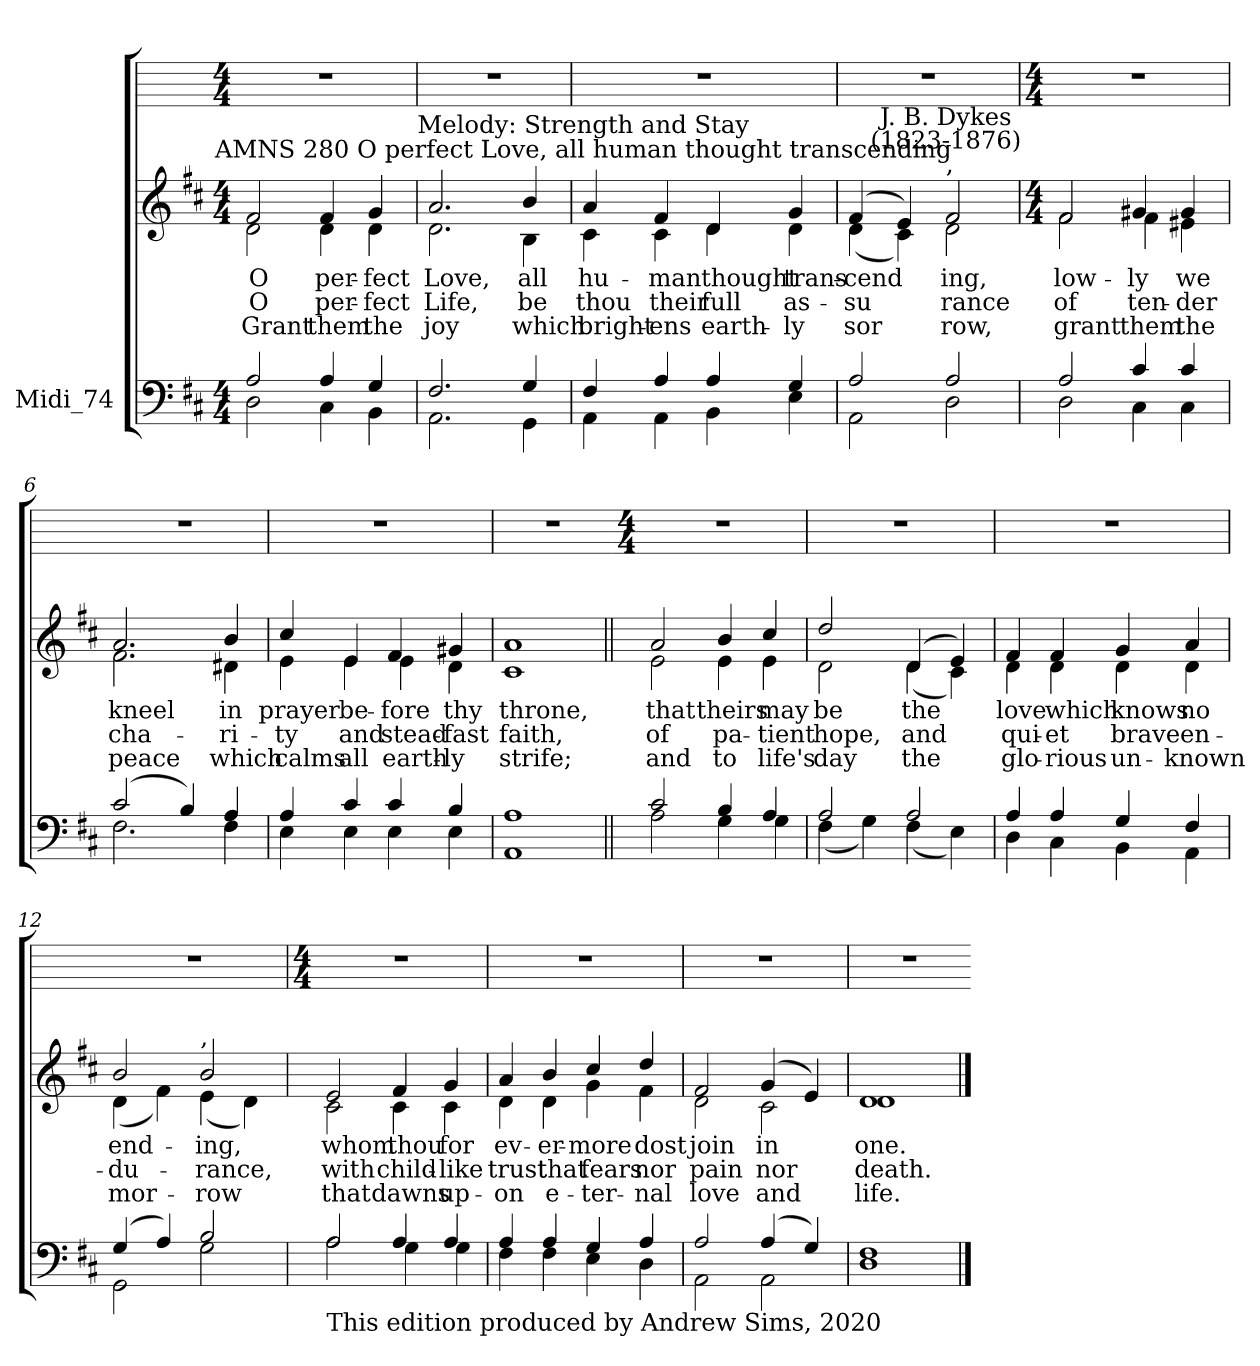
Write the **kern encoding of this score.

**kern	**kern	**text	**text	**text	**kern
*part3	*part2	*part2	*part2	*part2	*part1
*staff3	*staff2	*staff2	*staff2	*staff2	*staff1
*I"Midi_74	*	*	*	*	*
*clefF4	*clefG2	*	*	*	*
*k[f#c#]	*k[f#c#]	*	*	*	*
*D:	*D:	*	*	*	*
*M4/4	*M4/4	*	*	*	*M4/4
=1	=1	=1	=1	=1	=1
*^	*	*	*	*	*
!	!	!LO:TX:a:cj:t=Dorothy F. Gurney\n(1858-1932)	!	!	!	!
!	!	!	!LO:LY:b	!LO:LY:b	!LO:LY:b	!
*	*	*^	*	*	*	*
2A/	2D\	2f#/	2d\	O	O	Grant	1r
!	!	!	!	!LO:LY:b	!LO:LY:b	!LO:LY:b	!
4A/	4C#\	4f#/	4d\	per-	-per-	-them	.
!	!	!	!	!LO:LY:b	!LO:LY:b	!LO:LY:b	!
4G/	4BB\	4g/	4d\	fect	fect	the	.
=2	=2	=2	=2	=2	=2	=2	=2
!	!	!	!	!LO:LY:b	!LO:LY:b	!LO:LY:b	!
2.F#/	2.AA\	2.a/	2.d\	Love,	Life,	joy	1r
!	!	!	!	!LO:LY:b	!LO:LY:b	!LO:LY:b	!
4G/	4GG\	4b/	4B\	all	be	which	.
=3	=3	=3	=3	=3	=3	=3	=3
!	!	!LO:TX:a:cj:t=AMNS 280 O perfect Love, all human thought transcending	!	!	!	!	!
!	!	!LO:TX:a:cj:t=Melody&colon; Strength and Stay	!	!	!	!	!
!	!	!	!	!LO:LY:b	!LO:LY:b	!LO:LY:b	!
4F#/	4AA\	4a/	4c#\	hu-	-thou	bright-	1r
!	!	!	!	!LO:LY:b	!LO:LY:b	!LO:LY:b	!
4A/	4AA\	4f#/	4c#\	-man	their	ens	.
!	!	!	!	!LO:LY:b	!LO:LY:b	!LO:LY:b	!
4A/	4BB\	4d/	4d\	thought	full	earth-	.
!	!	!	!	!LO:LY:b	!LO:LY:b	!LO:LY:b	!
4G/	4E\	4g/	4d\	-trans-	-as-	-ly	.
=4	=4	=4	=4	=4	=4	=4	=4
!	!	!	!	!LO:LY:b	!LO:LY:b	!LO:LY:b	!
2A/	2AA\	(>4f#/	(<4d\	cend	su	sor	1r
.	.	4e/)	4c#\)	.	.	.	.
!	!	!LO:TX:a:t=,	!	!	!	!	!
!	!	!LO:TX:a:cj:t=J. B. Dykes\n(1823-1876)	!	!	!	!	!
!	!	!	!	!LO:LY:b	!LO:LY:b	!LO:LY:b	!
2A/	2D\	2f#/	2d\	ing,	rance	row,	.
!!LO:LB:g=z
=5	=5	=5	=5	=5	=5	=5	=5
*	*	*M4/4	*	*	*	*	*M4/4
!	!	!	!	!LO:LY:b	!LO:LY:b	!LO:LY:b	!
2A/	2D\	2f#/	2f#\	low-	-of	grant	1r
!	!	!	!	!LO:LY:b	!LO:LY:b	!LO:LY:b	!
4c#/	4C#\	4g#X/	4f#\	ly	ten-	-them	.
!	!	!	!	!LO:LY:b	!LO:LY:b	!LO:LY:b	!
4c#/	4C#\	4g#/	4e#X\	we	der	the	.
=6	=6	=6	=6	=6	=6	=6	=6
!	!	!	!	!LO:LY:b	!LO:LY:b	!LO:LY:b	!
(>2c#/	2.F#\	2.a/	2.f#\	kneel	cha-	-peace	1r
4B/)	.	.	.	.	.	.	.
!	!	!	!	!LO:LY:b	!LO:LY:b	!LO:LY:b	!
4A/	4F#\	4b/	4d#X\	in	ri-	-which	.
=7	=7	=7	=7	=7	=7	=7	=7
!	!	!	!	!LO:LY:b	!LO:LY:b	!LO:LY:b	!
4A/	4E\	4cc#/	4e\	prayer	ty	calms	1r
!	!	!	!	!LO:LY:b	!LO:LY:b	!LO:LY:b	!
4c#/	4E\	4e/	4e\	be-	-and	all	.
!	!	!	!	!LO:LY:b	!LO:LY:b	!LO:LY:b	!
4c#/	4E\	4f#/	4e\	fore	stead-	-earth-	.
!	!	!	!	!LO:LY:b	!LO:LY:b	!LO:LY:b	!
4B/	4E\	4g#X/	4d\	-thy	fast	ly	.
=8	=8	=8	=8	=8	=8	=8	=8
!	!	!	!	!LO:LY:b	!LO:LY:b	!LO:LY:b	!
1A/	1AA\	1a/	1c#\	throne,	faith,	strife;	1r
!!LO:LB:g=z
=9||	=9||	=9||	=9||	=9	=9	=9	=9
*	*	*	*	*	*	*	*M4/4
!	!	!	!	!LO:LY:b	!LO:LY:b	!LO:LY:b	!
2c#/	2A\	2a/	2e\	that	of	and	1r
!	!	!	!	!LO:LY:b	!LO:LY:b	!LO:LY:b	!
4B/	4G\	4b/	4e\	theirs	pa-	-to	.
!	!	!	!	!LO:LY:b	!LO:LY:b	!LO:LY:b	!
4A/	4G\	4cc#/	4e\	may	tient	life's	.
=10	=10	=10	=10	=10	=10	=10	=10
!	!	!	!	!LO:LY:b	!LO:LY:b	!LO:LY:b	!
2A/	(<4F#\	2dd/	2d\	be	hope,	day	1r
.	4G\)	.	.	.	.	.	.
!	!	!	!	!LO:LY:b	!LO:LY:b	!LO:LY:b	!
2A/	(<4F#\	(>4d/	(<4d\	the	and	the	.
.	4E\)	4e/)	4c#\)	.	.	.	.
=11	=11	=11	=11	=11	=11	=11	=11
!	!	!	!	!LO:LY:b	!LO:LY:b	!LO:LY:b	!
4A/	4D\	4f#/	4d\	love	qui-	-glo-	1r
!	!	!	!	!LO:LY:b	!LO:LY:b	!LO:LY:b	!
4A/	4C#\	4f#/	4d\	-which	et	rious	.
!	!	!	!	!LO:LY:b	!LO:LY:b	!LO:LY:b	!
4G/	4BB\	4g/	4d\	knows	brave	un-	.
!	!	!	!	!LO:LY:b	!LO:LY:b	!LO:LY:b	!
4F#/	4AA\	4a/	4d\	-no	en-	-known	.
=12	=12	=12	=12	=12	=12	=12	=12
!	!	!	!	!LO:LY:b	!LO:LY:b	!LO:LY:b	!
(>4G/	2GG\	2b/	(<4d\	end-	-du-	-mor-	1r
4A/)	.	.	4f#\)	.	.	.	.
!	!	!LO:TX:a:t=,	!	!	!	!	!
!	!	!	!	!LO:LY:b	!LO:LY:b	!LO:LY:b	!
2B/	2G\	2b/	(<4e\	-ing,	rance,	row	.
.	.	.	4d\)	.	.	.	.
!!LO:LB:g=z
=13	=13	=13	=13	=13	=13	=13	=13
*	*	*	*	*	*	*	*M4/4
!LO:TX:b:t=This edition produced by Andrew Sims, 2020	!	!	!	!	!	!	!
!	!	!	!	!LO:LY:b	!LO:LY:b	!LO:LY:b	!
2A/	2A\	2e/	2c#\	whom	with	that	1r
!	!	!	!	!LO:LY:b	!LO:LY:b	!LO:LY:b	!
4A/	4G\	4f#/	4c#\	thou	child-	-dawns	.
!	!	!	!	!LO:LY:b	!LO:LY:b	!LO:LY:b	!
4A/	4G\	4g/	4c#\	for	like	up-	.
=14	=14	=14	=14	=14	=14	=14	=14
!	!	!	!	!LO:LY:b	!LO:LY:b	!LO:LY:b	!
4A/	4F#\	4a/	4d\	-ev-	-trust	on	1r
!	!	!	!	!LO:LY:b	!LO:LY:b	!LO:LY:b	!
4A/	4F#\	4b/	4d\	er-	-that	e-	.
!	!	!	!	!LO:LY:b	!LO:LY:b	!LO:LY:b	!
4G/	4E\	4cc#/	4g\	-more	fears	ter-	.
!	!	!	!	!LO:LY:b	!LO:LY:b	!LO:LY:b	!
4A/	4D\	4dd/	4f#\	-dost	nor	nal	.
=15	=15	=15	=15	=15	=15	=15	=15
!	!	!	!	!LO:LY:b	!LO:LY:b	!LO:LY:b	!
2A/	2AA\	2f#/	2d\	join	pain	love	1r
!	!	!	!	!LO:LY:b	!LO:LY:b	!LO:LY:b	!
(>4A/	2AA\	(>4g/	2c#\	in	nor	and	.
4G/)	.	4e/)	.	.	.	.	.
=16	=16	=16	=16	=16	=16	=16	=16
!	!	!	!	!LO:LY:b	!LO:LY:b	!LO:LY:b	!
1F#/	1D\	1d/	1d\	one.	death.	life.	1r
*v	*v	*	*	*	*	*	*
*	*v	*v	*	*	*	*
==	==	=	=	=	=
*-	*-	*-	*-	*-	*-
